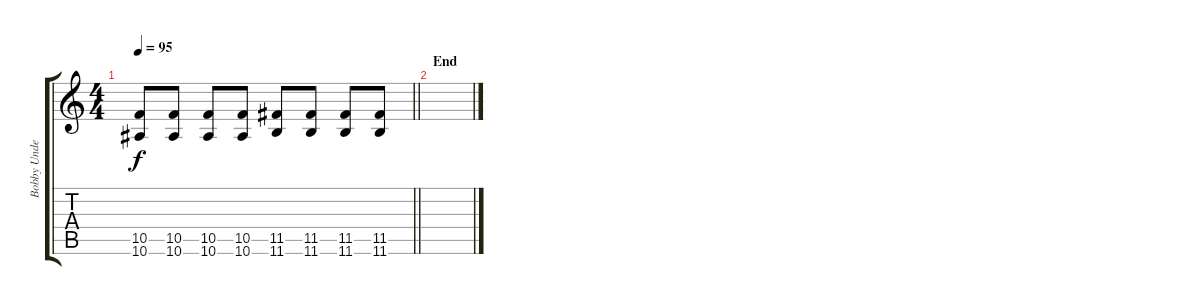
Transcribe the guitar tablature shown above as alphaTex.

\track ("Bobby Undertaker" "Bobby Unde") {instrument distortionguitar}
\staff {score tabs}
\tuning (D4 A3 F3 C3 G2 C2) {hide}
\ts (4 4)
\tempo 95
\clef g2
\barLineRight lightlight
\ks c
(10.5 10.6).8{dy f} (10.5 10.6).8 (10.5 10.6).8 (10.5 10.6).8 (11.5 11.6).8 (11.5 11.6).8 (11.5 11.6).8 (11.5 11.6).8 |
\section ("" "End")
